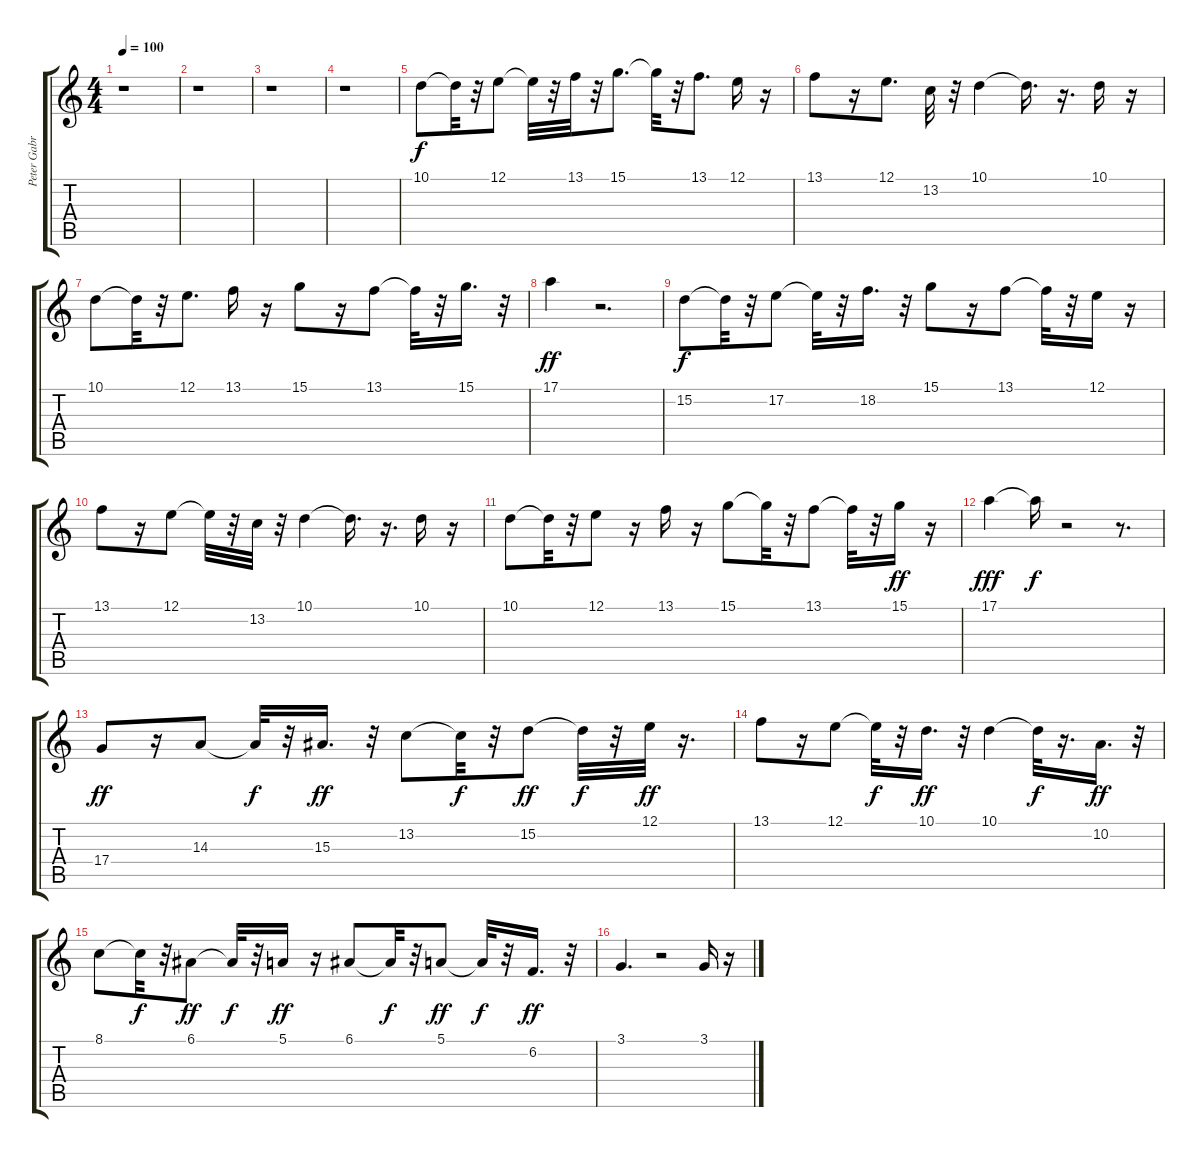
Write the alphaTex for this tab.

\track ("Peter Gabriel" "Peter Gabr") {instrument lead4chiff}
\staff {score tabs}
\tuning (E4 B3 G3 D3 A2 E2) {hide}
\ts (4 4)
\tempo 100
\clef g2
\ks c
r.1{dy f} |
r.1 |
r.1 |
r.1 |
10.1.8 10.1{t}.32 r.32 12.1.8 12.1{t}.32 r.32 13.1.32 r.32 15.1.8{d} 15.1{t}.32 r.32 13.1.8{d} 12.1.16 r.16 |
13.1.8 r.16 12.1.8{d} 13.2.32 r.32 10.1.4 10.1{t}.16{d} r.16{d} 10.1.16 r.16 |
10.1.8 10.1{t}.32 r.32 12.1.8{d} 13.1.16 r.16 15.1.8 r.16 13.1.8 13.1{t}.32 r.32 15.1.16{d} r.32 |
17.1.4{dy ff} r.2{d} |
15.2.8{dy f} 15.2{t}.32 r.32 17.2.8 17.2{t}.32 r.32 18.2.16{d} r.32 15.1.8 r.16 13.1.8 13.1{t}.32 r.32 12.1.16 r.16 |
13.1.8 r.16 12.1.8 12.1{t}.32 r.32 13.2.32 r.32 10.1.4 10.1{t}.16{d} r.16{d} 10.1.16 r.16 |
10.1.8 10.1{t}.32 r.32 12.1.8 r.16 13.1.16 r.16 15.1.8 15.1{t}.32 r.32 13.1.8 13.1{t}.32 r.32 15.1.16{dy ff} r.16 |
17.1.4{dy fff} 17.1{t}.16{dy f} r.2 r.8{d} |
17.4.8{dy ff} r.16 14.3.8 14.3{t}.32{dy f} r.32 15.3.16{d dy ff} r.32 13.2.8 13.2{t}.32{dy f} r.32 15.2.8{dy ff} 15.2{t}.32{dy f} r.32 12.1.32{dy ff} r.16{d} |
13.1.8 r.16 12.1.8 12.1{t}.32{dy f} r.32 10.1.16{d dy ff} r.32 10.1.4 10.1{t}.32{dy f} r.16{d} 10.2.16{d dy ff} r.32 |
8.1.8 8.1{t}.32{dy f} r.32 6.1.8{dy ff} 6.1{t}.32{dy f} r.32 5.1.16{dy ff} r.16 6.1.8 6.1{t}.32{dy f} r.32 5.1.8{dy ff} 5.1{t}.32{dy f} r.32 6.2.16{d dy ff} r.32 |
3.1.4{d} r.2 3.1.16 r.16
